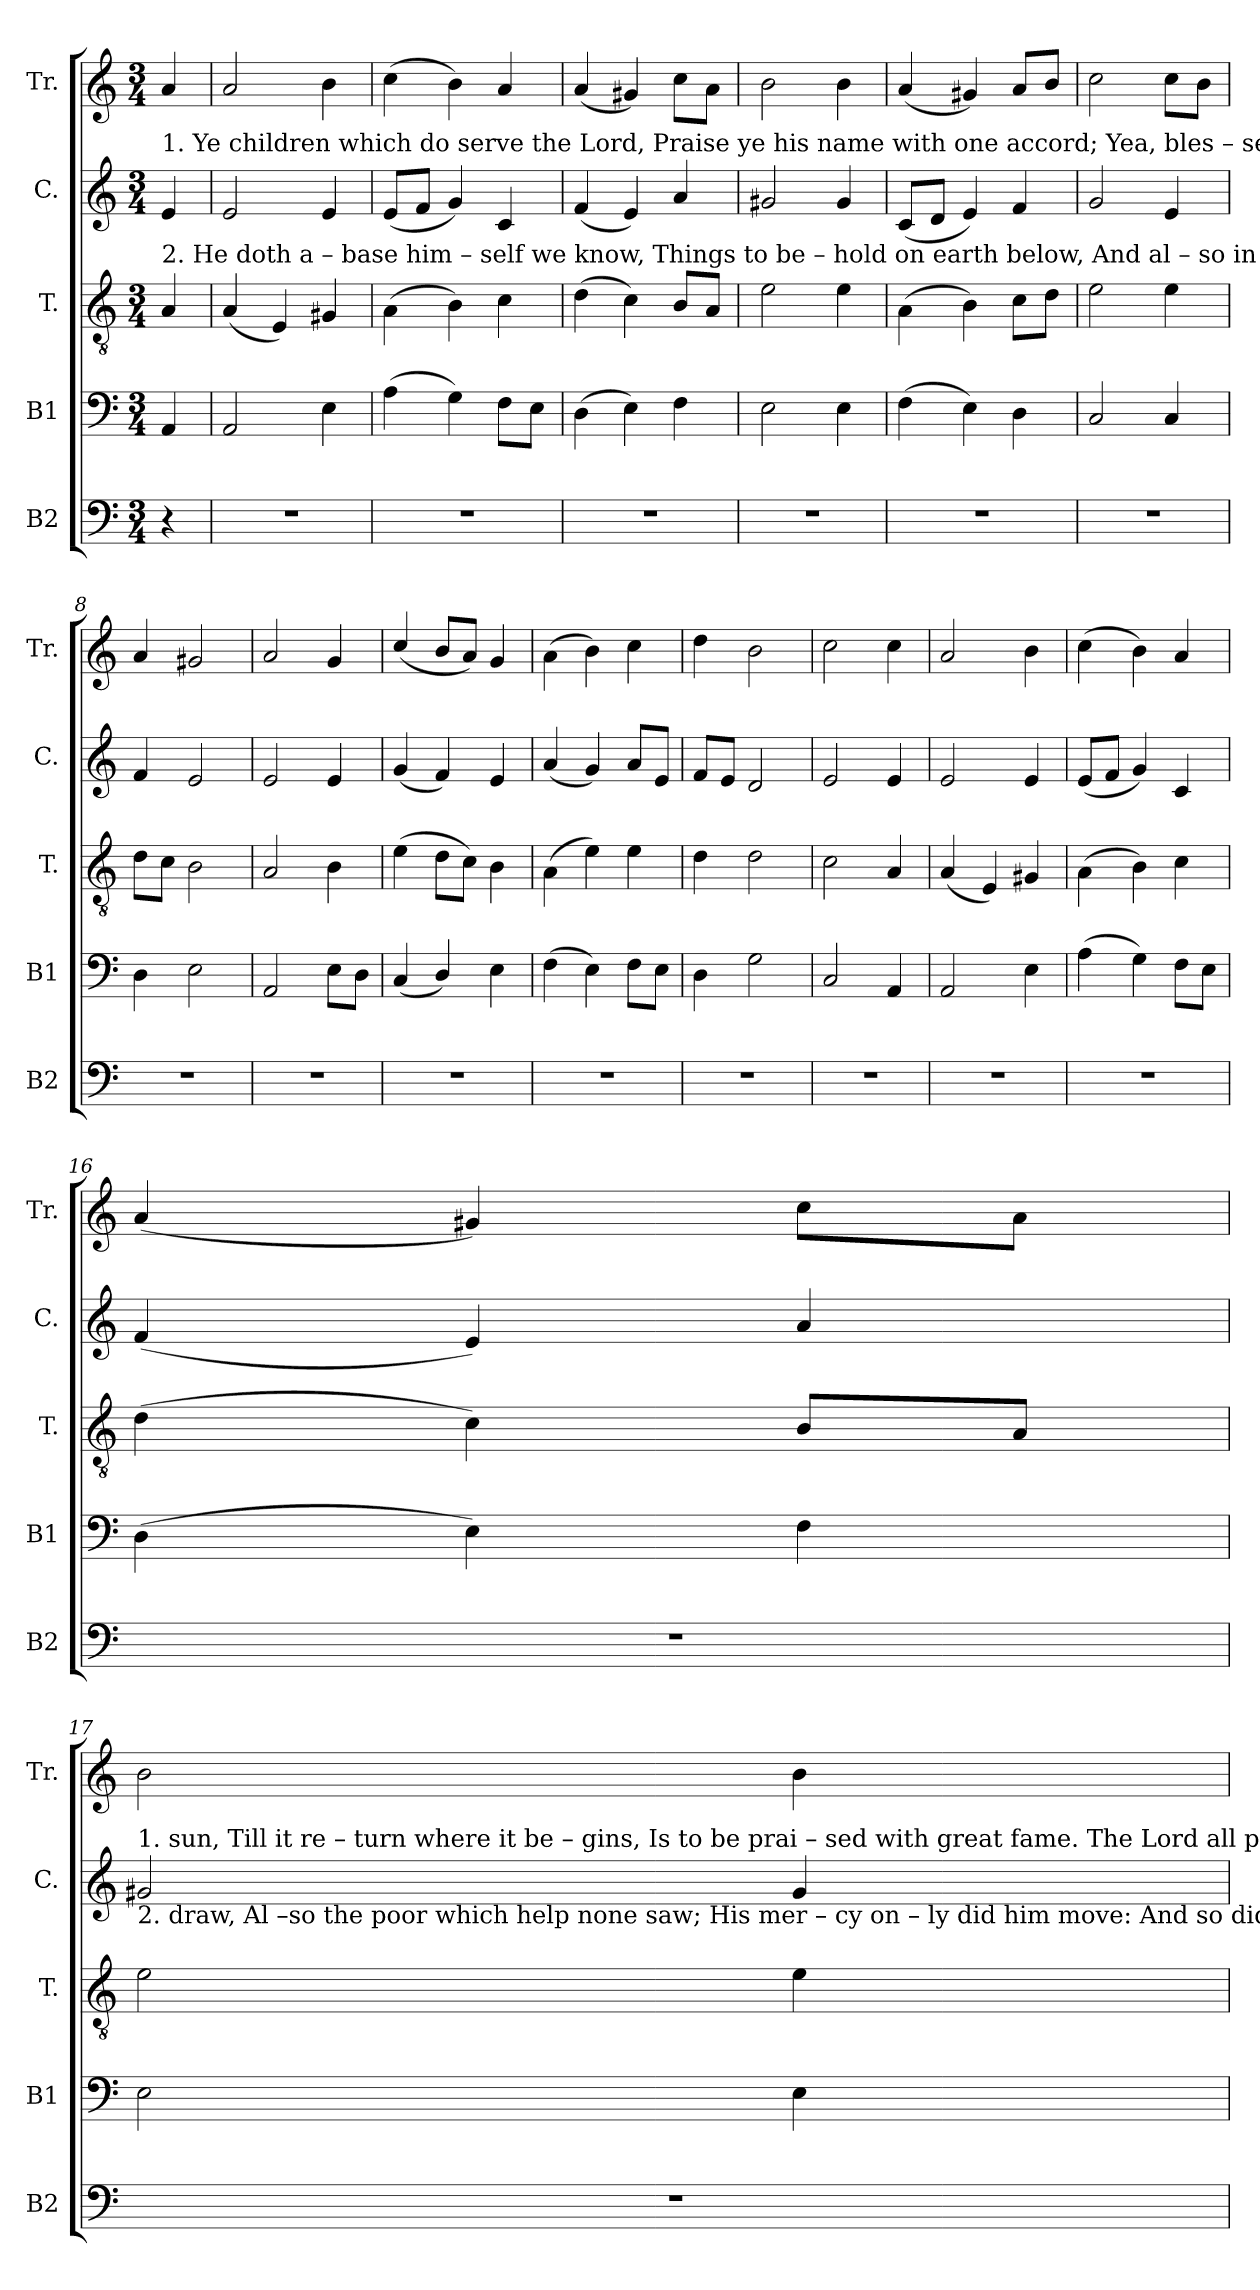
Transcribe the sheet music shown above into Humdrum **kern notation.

**kern	**kern	**kern	**kern	**kern
*part5	*part4	*part3	*part2	*part1
*staff5	*staff4	*staff3	*staff2	*staff1
*I"B2	*I"B1	*I"T.	*I"C.	*I"Tr.
*I'B2	*I'B1	*I'T.	*I'C.	*I'Tr.
*clefF4	*clefF4	*clefGv2	*clefG2	*clefG2
*k[]	*k[]	*k[]	*k[]	*k[]
*M3/4	*M3/4	*M3/4	*M3/4	*M3/4
*MM120	*MM120	*MM120	*MM120	*MM120
=1	=1	=1	=1	=1
!	!	!	!LO:TX:a:t=1. Ye  children  which   do     serve   the  Lord, Praise  ye    his  name with one accord;  Yea,  bles – sed   be  al – way his name, Who from the  ri   –   sing      of       the	!
!	!	!	!LO:TX:b:t=2. He  doth   a –  base   him  –  self  we  know, Things  to    be – hold   on  earth below,  And   al   –   so   in  the heaven a–bove&colon;  The  nee – dy  out       of      dust     to	!
4r	4AA!/	4A!/	4e!/	4a!/
=2	=2	=2	=2	=2
2.r	2AA!/	(4A!/	2e!/	2a!/
.	.	4E!/)	.	.
.	4E!\	4G#X!/	4e!/	4b!\
=3	=3	=3	=3	=3
2.r	(4A!\	(4A!\	(8e!/L	(4cc!\
.	.	.	8f!/J	.
.	4G!\)	4B!\)	4g!/)	4b!\)
.	8F!\L	4c!\	4c!/	4a!/
.	8E!\J	.	.	.
=4	=4	=4	=4	=4
2.r	(4D!\	(4d!\	(4f!/	(4a!/
.	4E!\)	4c!\)	4e!/)	4g#X!/)
.	4F!\	8B!/L	4a!/	8cc!\L
.	.	8A!/J	.	8a!\J
=5	=5	=5	=5	=5
2.r	2E!\	2e!\	2g#X!/	2b!\
.	4E!\	4e!\	4g#!/	4b!\
=6	=6	=6	=6	=6
2.r	(4F!\	(4A!\	(8c!/L	(4a!/
.	.	.	8d!/J	.
.	4E!\)	4B!\)	4e!/)	4g#X!/)
.	4D!\	8c!\L	4f!/	8a!/L
.	.	8d!\J	.	8b!/J
=7	=7	=7	=7	=7
2.r	2C!/	2e!\	2g!/	2cc!\
.	4C!/	4e!\	4e!/	8cc!\L
.	.	.	.	8b!\J
=8	=8	=8	=8	=8
2.r	4D!\	8d!\L	4f!/	4a!/
.	.	8c!\J	.	.
.	2E!\	2B!\	2e!/	2g#X!/
=9	=9	=9	=9	=9
2.r	2AA!/	2A!/	2e!/	2a!/
.	8E!\L	4B!\	4e!/	4g!/
.	8D!\J	.	.	.
=10	=10	=10	=10	=10
2.r	(4C!/	(4e!\	(4g!/	(4cc!/
.	4D!/)	8d!\L	4f!/)	8b!/L
.	.	8c!\J)	.	8a!/J)
.	4E!\	4B!\	4e!/	4g!/
=11	=11	=11	=11	=11
2.r	(4F!\	(4A!\	(4a!/	(4a!\
.	4E!\)	4e!\)	4g!/)	4b!\)
.	8F!\L	4e!\	8a!/L	4cc!\
.	8E!\J	.	8e!/J	.
=12	=12	=12	=12	=12
2.r	4D!\	4d!\	8f!/L	4dd!\
.	.	.	8e!/J	.
.	2G!\	2d!\	2d!/	2b!\
=13	=13	=13	=13	=13
2.r	2C!/	2c!\	2e!/	2cc!\
.	4AA!/	4A!/	4e!/	4cc!\
=14	=14	=14	=14	=14
2.r	2AA!/	(4A!/	2e!/	2a!/
.	.	4E!/)	.	.
.	4E!\	4G#X!/	4e!/	4b!\
=15	=15	=15	=15	=15
2.r	(4A!\	(4A!\	(8e!/L	(4cc!\
.	.	.	8f!/J	.
.	4G!\)	4B!\)	4g!/)	4b!\)
.	8F!\L	4c!\	4c!/	4a!/
.	8E!\J	.	.	.
=16	=16	=16	=16	=16
2.r	(4D!\	(4d!\	(4f!/	(4a!/
.	4E!\)	4c!\)	4e!/)	4g#X!/)
.	4F!\	8B!/L	4a!/	8cc!\L
.	.	8A!/J	.	8a!\J
=17	=17	=17	=17	=17
!	!	!	!LO:TX:a:t=1. sun,  Till   it         re – turn  where  it   be – gins,   Is      to          be  prai – sed  with great fame. The Lord all people doth surmount  As for his glo–ry  we  may count,  A –	!
!	!	!	!LO:TX:b:t=2. draw,  Al –so       the poor which help none saw;  His   mer   –  cy   on  –   ly    did   him move&colon; And  so  did  set  him  up on high,  With princes of great dig –ni –ty,  That	!
2.r	2E!\	2e!\	2g#X!/	2b!\
.	4E!\	4e!\	4g#!/	4b!\
=	=	=	=	=
*-	*-	*-	*-	*-
